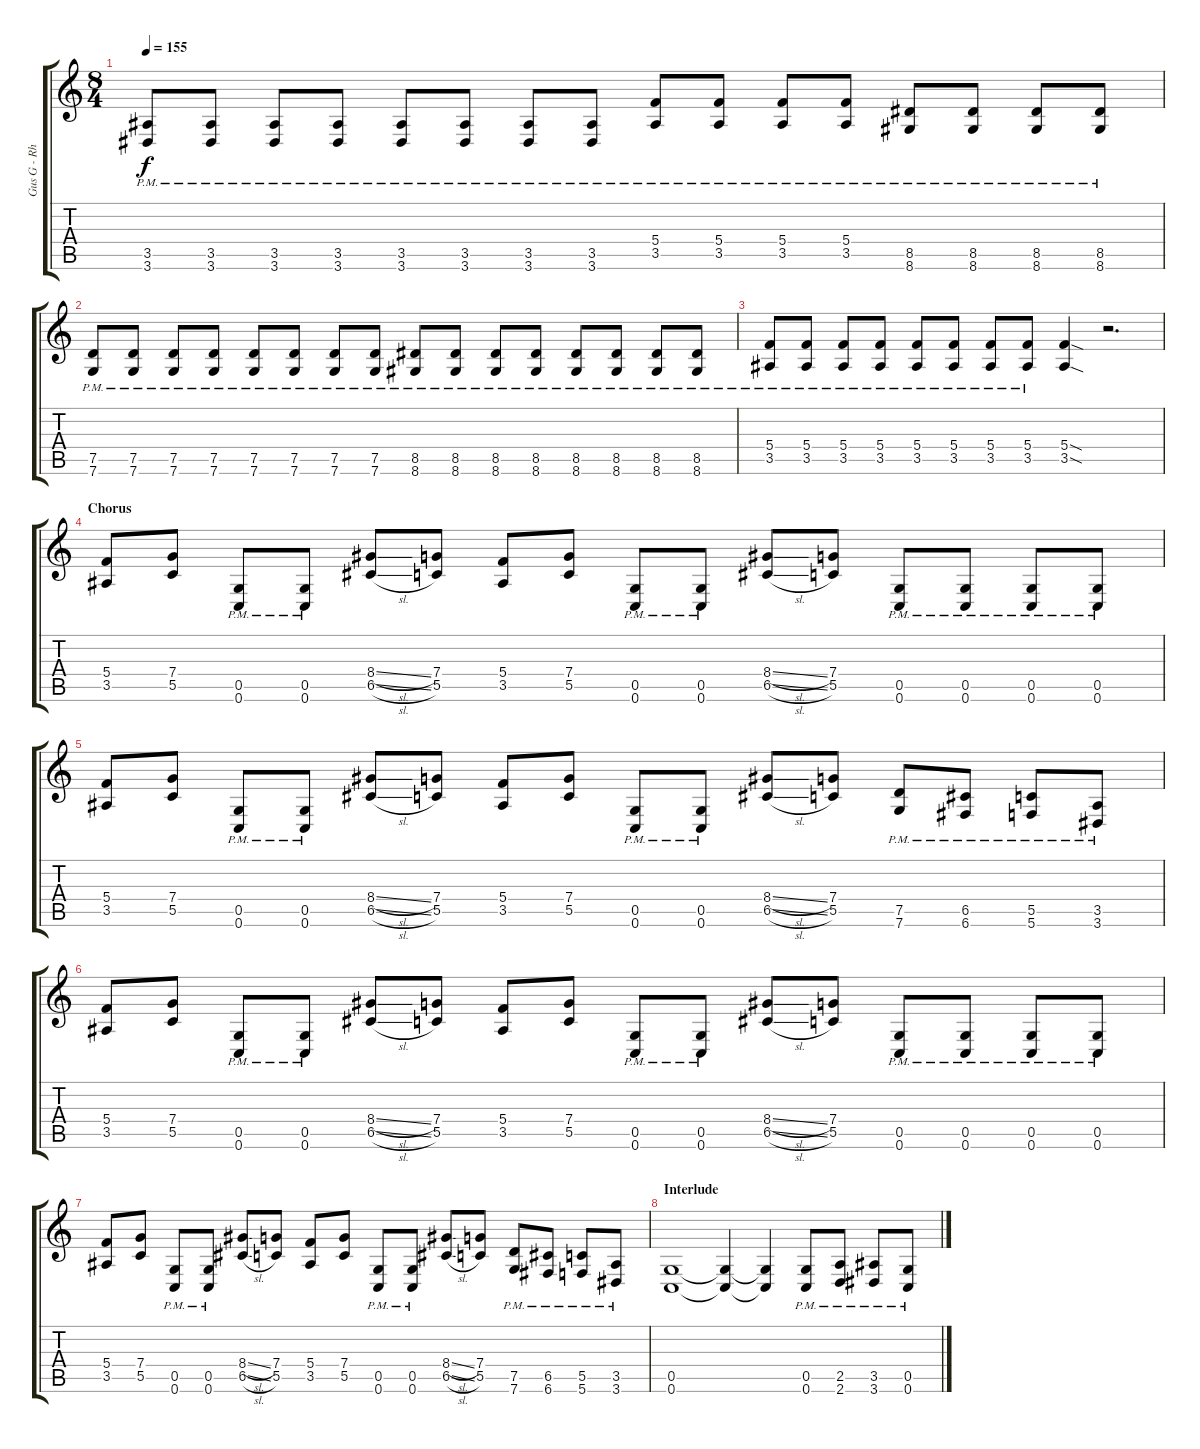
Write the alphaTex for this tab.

\track ("Gus G - Rhytm" "Gus G - Rh") {instrument distortionguitar}
\staff {score tabs}
\tuning (D4 A3 F3 C3 G2 C2) {hide}
\ts (8 4)
\tempo 155
\clef g2
\ks c
(3.5{pm} 3.6{pm}).8{dy f} (3.5{pm} 3.6{pm}).8 (3.5{pm} 3.6{pm}).8 (3.5{pm} 3.6{pm}).8 (3.5{pm} 3.6{pm}).8 (3.5{pm} 3.6{pm}).8 (3.5{pm} 3.6{pm}).8 (3.5{pm} 3.6{pm}).8 (5.4{pm} 3.5{pm}).8 (5.4{pm} 3.5{pm}).8 (5.4{pm} 3.5{pm}).8 (5.4{pm} 3.5{pm}).8 (8.5{pm} 8.6{pm}).8 (8.5{pm} 8.6{pm}).8 (8.5{pm} 8.6{pm}).8 (8.5{pm} 8.6{pm}).8 |
(7.5{pm} 7.6{pm}).8 (7.5{pm} 7.6{pm}).8 (7.5{pm} 7.6{pm}).8 (7.5{pm} 7.6{pm}).8 (7.5{pm} 7.6{pm}).8 (7.5{pm} 7.6{pm}).8 (7.5{pm} 7.6{pm}).8 (7.5{pm} 7.6{pm}).8 (8.5{pm} 8.6{pm}).8 (8.5{pm} 8.6{pm}).8 (8.5{pm} 8.6{pm}).8 (8.5{pm} 8.6{pm}).8 (8.5{pm} 8.6{pm}).8 (8.5{pm} 8.6{pm}).8 (8.5{pm} 8.6{pm}).8 (8.5{pm} 8.6{pm}).8 |
(5.4{pm} 3.5{pm}).8 (5.4{pm} 3.5{pm}).8 (5.4{pm} 3.5{pm}).8 (5.4{pm} 3.5{pm}).8 (5.4{pm} 3.5{pm}).8 (5.4{pm} 3.5{pm}).8 (5.4{pm} 3.5{pm}).8 (5.4{pm} 3.5{pm}).8 (5.4{sod} 3.5{sod}).4 r.2{d} |
\section ("" "Chorus")
(5.4 3.5).8 (7.4 5.5).8 (0.5{pm} 0.6{pm}).8 (0.5{pm} 0.6{pm}).8 (8.4{sl} 6.5{sl}).8 (7.4 5.5).8 (5.4 3.5).8 (7.4 5.5).8 (0.5{pm} 0.6{pm}).8 (0.5{pm} 0.6{pm}).8 (8.4{sl} 6.5{sl}).8 (7.4 5.5).8 (0.5{pm} 0.6{pm}).8 (0.5{pm} 0.6{pm}).8 (0.5{pm} 0.6{pm}).8 (0.5{pm} 0.6{pm}).8 |
(5.4 3.5).8 (7.4 5.5).8 (0.5{pm} 0.6{pm}).8 (0.5{pm} 0.6{pm}).8 (8.4{sl} 6.5{sl}).8 (7.4 5.5).8 (5.4 3.5).8 (7.4 5.5).8 (0.5{pm} 0.6{pm}).8 (0.5{pm} 0.6{pm}).8 (8.4{sl} 6.5{sl}).8 (7.4 5.5).8 (7.5{pm} 7.6{pm}).8 (6.5{pm} 6.6{pm}).8 (5.5{pm} 5.6{pm}).8 (3.5{pm} 3.6{pm}).8 |
(5.4 3.5).8 (7.4 5.5).8 (0.5{pm} 0.6{pm}).8 (0.5{pm} 0.6{pm}).8 (8.4{sl} 6.5{sl}).8 (7.4 5.5).8 (5.4 3.5).8 (7.4 5.5).8 (0.5{pm} 0.6{pm}).8 (0.5{pm} 0.6{pm}).8 (8.4{sl} 6.5{sl}).8 (7.4 5.5).8 (0.5{pm} 0.6{pm}).8 (0.5{pm} 0.6{pm}).8 (0.5{pm} 0.6{pm}).8 (0.5{pm} 0.6{pm}).8 |
(5.4 3.5).8 (7.4 5.5).8 (0.5{pm} 0.6{pm}).8 (0.5{pm} 0.6{pm}).8 (8.4{sl} 6.5{sl}).8 (7.4 5.5).8 (5.4 3.5).8 (7.4 5.5).8 (0.5{pm} 0.6{pm}).8 (0.5{pm} 0.6{pm}).8 (8.4{sl} 6.5{sl}).8 (7.4 5.5).8 (7.5{pm} 7.6{pm}).8 (6.5{pm} 6.6{pm}).8 (5.5{pm} 5.6{pm}).8 (3.5{pm} 3.6{pm}).8 |
\section ("" "Interlude")
(0.5 0.6).1 (0.5{t} 0.6{t}).4 (0.5{t} 0.6{t}).4 (0.5{pm} 0.6{pm}).8 (2.5{pm} 2.6{pm}).8 (3.5{pm} 3.6{pm}).8 (0.5{pm} 0.6{pm}).8
